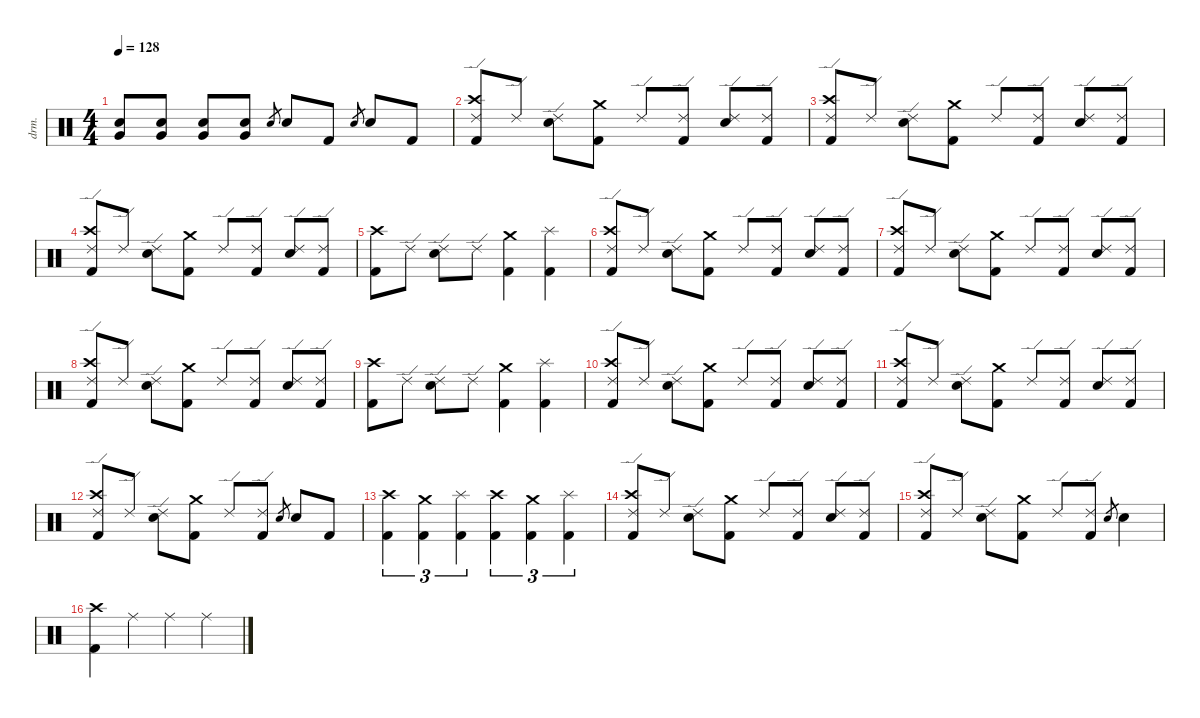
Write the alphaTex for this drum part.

\defaultSystemsLayout 4
\hideDynamics
\bracketExtendMode nobrackets
\otherSystemsTrackNameOrientation horizontal
\track ("Drums(Steven)" "drm.") {instrument percussion}
\staff {score}
\articulation defaults
\ts (4 4)
\tempo 128
\clef neutral
\ks c
("Very Low Tom (hit)" "Snare (hit) 2").8{dy mf} ("Very Low Tom (hit)" "Snare (hit) 2").8 ("Very Low Tom (hit)" "Snare (hit) 2").8{dy f} ("Very Low Tom (hit)" "Snare (hit) 2").8 "Snare (hit) 2".8{gr} "Snare (hit) 2".8{dy ff} "Kick (hit) 2".8{dy f} "Snare (hit) 2".8{gr dy mf} "Snare (hit) 2".8{dy ff} "Kick (hit) 2".8{dy f} |
("Crash high (hit)" "Ride (edge) 2" "Kick (hit) 2").8 "Ride (edge) 2".8 ("Ride (edge) 2" "Snare (hit) 2").8 ("Crash medium (hit)" "Kick (hit) 2").8 "Ride (edge) 2".8 ("Ride (edge) 2" "Kick (hit) 2").8 ("Ride (edge) 2" "Snare (hit) 2").8 ("Ride (edge) 2" "Kick (hit) 2").8 |
("Crash high (hit)" "Ride (edge) 2" "Kick (hit) 2").8 "Ride (edge) 2".8 ("Ride (edge) 2" "Snare (hit) 2").8 ("Crash medium (hit)" "Kick (hit) 2").8 "Ride (edge) 2".8 ("Ride (edge) 2" "Kick (hit) 2").8 ("Ride (edge) 2" "Snare (hit) 2").8 ("Ride (edge) 2" "Kick (hit) 2").8 |
("Crash high (hit)" "Ride (edge) 2" "Kick (hit) 2").8 "Ride (edge) 2".8 ("Ride (edge) 2" "Snare (hit) 2").8 ("Crash medium (hit)" "Kick (hit) 2").8 "Ride (edge) 2".8 ("Ride (edge) 2" "Kick (hit) 2").8 ("Ride (edge) 2" "Snare (hit) 2").8 ("Ride (edge) 2" "Kick (hit) 2").8 |
("Crash high (hit)" "Kick (hit) 2").8 "Ride (edge) 2".8 ("Ride (edge) 2" "Snare (hit) 2").8 "Ride (edge) 2".8 ("Crash medium (hit)" "Kick (hit) 2").4 ("Splash (hit)" "Kick (hit) 2").4 |
("Crash high (hit)" "Ride (edge) 2" "Kick (hit) 2").8 "Ride (edge) 2".8 ("Ride (edge) 2" "Snare (hit) 2").8 ("Crash medium (hit)" "Kick (hit) 2").8 "Ride (edge) 2".8 ("Ride (edge) 2" "Kick (hit) 2").8 ("Ride (edge) 2" "Snare (hit) 2").8 ("Ride (edge) 2" "Kick (hit) 2").8 |
("Crash high (hit)" "Ride (edge) 2" "Kick (hit) 2").8 "Ride (edge) 2".8 ("Ride (edge) 2" "Snare (hit) 2").8 ("Crash medium (hit)" "Kick (hit) 2").8 "Ride (edge) 2".8 ("Ride (edge) 2" "Kick (hit) 2").8 ("Ride (edge) 2" "Snare (hit) 2").8 ("Ride (edge) 2" "Kick (hit) 2").8 |
("Crash high (hit)" "Ride (edge) 2" "Kick (hit) 2").8 "Ride (edge) 2".8 ("Ride (edge) 2" "Snare (hit) 2").8 ("Crash medium (hit)" "Kick (hit) 2").8 "Ride (edge) 2".8 ("Ride (edge) 2" "Kick (hit) 2").8 ("Ride (edge) 2" "Snare (hit) 2").8 ("Ride (edge) 2" "Kick (hit) 2").8 |
("Crash high (hit)" "Kick (hit) 2").8 "Ride (edge) 2".8 ("Ride (edge) 2" "Snare (hit) 2").8 "Ride (edge) 2".8 ("Crash medium (hit)" "Kick (hit) 2").4 ("Splash (hit)" "Kick (hit) 2").4 |
("Crash high (hit)" "Ride (edge) 2" "Kick (hit) 2").8 "Ride (edge) 2".8 ("Ride (edge) 2" "Snare (hit) 2").8 ("Crash medium (hit)" "Kick (hit) 2").8 "Ride (edge) 2".8 ("Ride (edge) 2" "Kick (hit) 2").8 ("Ride (edge) 2" "Snare (hit) 2").8 ("Ride (edge) 2" "Kick (hit) 2").8 |
("Crash high (hit)" "Ride (edge) 2" "Kick (hit) 2").8 "Ride (edge) 2".8 ("Ride (edge) 2" "Snare (hit) 2").8 ("Crash medium (hit)" "Kick (hit) 2").8 "Ride (edge) 2".8 ("Ride (edge) 2" "Kick (hit) 2").8 ("Ride (edge) 2" "Snare (hit) 2").8 ("Ride (edge) 2" "Kick (hit) 2").8 |
("Crash high (hit)" "Ride (edge) 2" "Kick (hit) 2").8 "Ride (edge) 2".8 ("Ride (edge) 2" "Snare (hit) 2").8 ("Crash medium (hit)" "Kick (hit) 2").8 "Ride (edge) 2".8 ("Ride (edge) 2" "Kick (hit) 2").8 "Snare (hit) 2".8{gr} "Snare (hit) 2".8{dy ff} "Kick (hit) 2".8{dy f} |
("Crash high (hit)" "Kick (hit) 2").4{tu (3 2)} ("Crash medium (hit)" "Kick (hit) 2").4{tu (3 2)} ("Splash (hit)" "Kick (hit) 2").4{tu (3 2)} ("Crash high (hit)" "Kick (hit) 2").4{tu (3 2)} ("Crash medium (hit)" "Kick (hit) 2").4{tu (3 2)} ("Splash (hit)" "Kick (hit) 2").4{tu (3 2)} |
("Crash high (hit)" "Ride (edge) 2" "Kick (hit) 2").8 "Ride (edge) 2".8 ("Ride (edge) 2" "Snare (hit) 2").8 ("Crash medium (hit)" "Kick (hit) 2").8 "Ride (edge) 2".8 ("Ride (edge) 2" "Kick (hit) 2").8 ("Ride (edge) 2" "Snare (hit) 2").8 ("Ride (edge) 2" "Kick (hit) 2").8 |
("Crash high (hit)" "Ride (edge) 2" "Kick (hit) 2").8 "Ride (edge) 2".8 ("Ride (edge) 2" "Snare (hit) 2").8 ("Crash medium (hit)" "Kick (hit) 2").8 "Ride (edge) 2".8 ("Ride (edge) 2" "Kick (hit) 2").8 "Snare (hit) 2".8{gr} "Snare (hit) 2".4{dy ff} |
("Crash high (hit)" "Kick (hit) 2").4{dy f} "Ride (middle)".4 "Ride (middle)".4 "Ride (middle)".4
